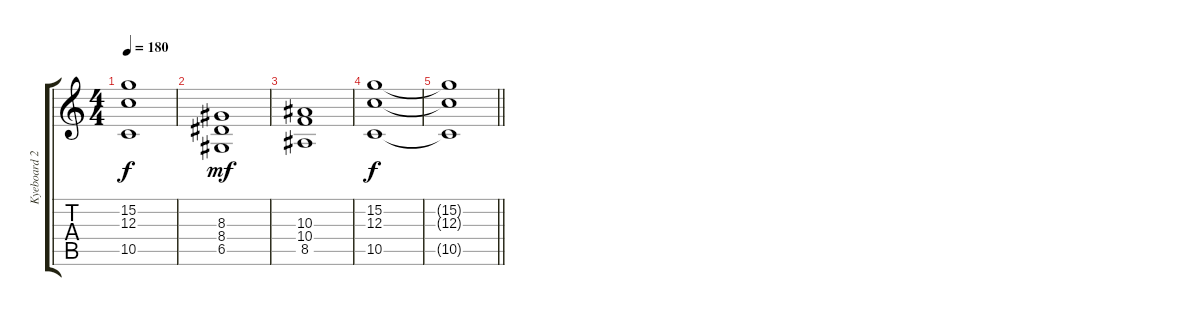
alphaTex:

\track ("Kyeboard 2" "Kyeboard 2") {instrument tremolostrings}
\staff {score tabs}
\tuning (A4 E4 C4 G3 D3 G2) {hide}
\ts (4 4)
\tempo 180
\clef g2
\ks c
(15.2{t} 12.3{t} 10.5{t}).1{dy f} |
(8.3 8.4 6.5).1{dy mf} |
(10.3 10.4 8.5).1 |
(15.2 12.3 10.5).1{dy f} |
\barLineRight lightlight
(15.2{t} 12.3{t} 10.5{t}).1
